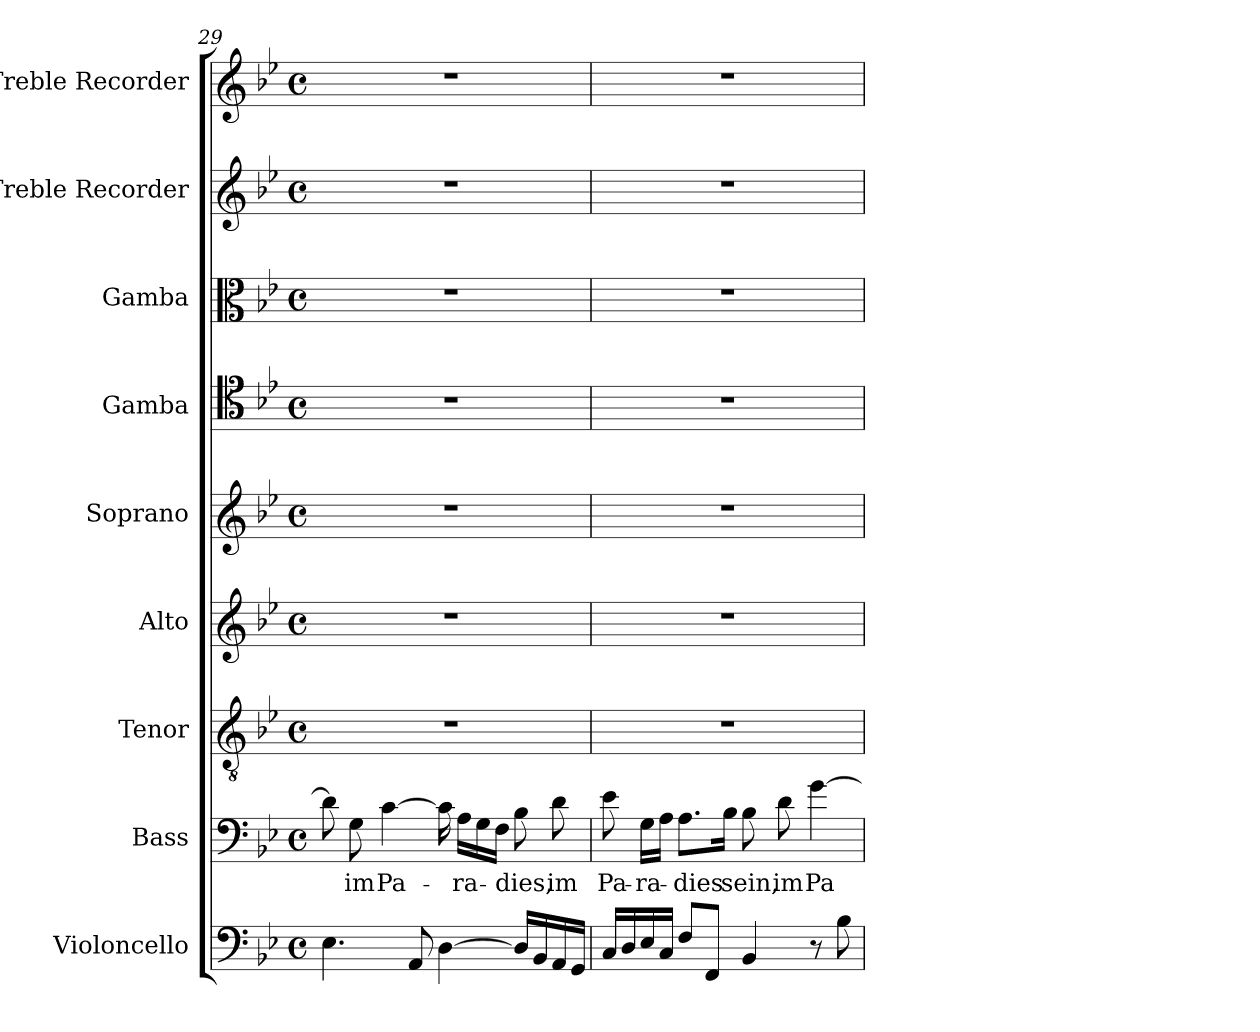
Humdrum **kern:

**kern	**kern	**text	**kern	**kern	**kern	**kern	**kern	**kern	**kern
*part9	*part8	*part8	*part7	*part6	*part5	*part4	*part3	*part2	*part1
*staff9	*staff8	*staff8	*staff7	*staff6	*staff5	*staff4	*staff3	*staff2	*staff1
*I"Violoncello	*I"Bass	*	*I"Tenor	*I"Alto	*I"Soprano	*I"Gamba	*I"Gamba	*I"Treble Recorder	*I"Treble Recorder
*	*	*	*I'T.	*	*I'S.	*	*	*I'Tr. Rec.	*I'Tr. Rec.
!!LO:LB:g=z
*clefF4	*clefF4	*	*clefGv2	*clefG2	*clefG2	*clefC4	*clefC3	*clefG2	*clefG2
*	*	*	*ITrd7c12	*	*	*	*	*	*
*k[b-e-]	*k[b-e-]	*	*k[b-e-]	*k[b-e-]	*k[b-e-]	*k[b-e-]	*k[b-e-]	*k[b-e-]	*k[b-e-]
*B-:	*B-:	*	*B-:	*B-:	*B-:	*B-:	*B-:	*B-:	*B-:
*M4/4	*M4/4	*	*M4/4	*M4/4	*M4/4	*M4/4	*M4/4	*M4/4	*M4/4
*met(c)	*met(c)	*	*met(c)	*met(c)	*met(c)	*met(c)	*met(c)	*met(c)	*met(c)
=29	=29	=29	=29	=29	=29	=29	=29	=29	=29
4.E-i\	8di\]	.	1r	1r	1r	1r	1r	1r	1r
!	!	!LO:LY:b:color=#000000	!	!	!	!	!	!	!
.	8Gi\	im	.	.	.	.	.	.	.
!	!	!LO:LY:b:color=#000000	!	!	!	!	!	!	!
.	[4ci\	Pa-	.	.	.	.	.	.	.
8AAi/	.	.	.	.	.	.	.	.	.
[4Di\	16ci\]	.	.	.	.	.	.	.	.
!	!	!LO:LY:b:color=#000000	!	!	!	!	!	!	!
.	16Ai\LL	-ra-	.	.	.	.	.	.	.
.	16Gi\	.	.	.	.	.	.	.	.
.	16Fi\JJ	.	.	.	.	.	.	.	.
!	!	!LO:LY:b:color=#000000	!	!	!	!	!	!	!
16Di/LL]	8B-i\	-dies,	.	.	.	.	.	.	.
16BB-i/	.	.	.	.	.	.	.	.	.
!	!	!LO:LY:b:color=#000000	!	!	!	!	!	!	!
16AAi/	8di\	im	.	.	.	.	.	.	.
16GGi/JJ	.	.	.	.	.	.	.	.	.
=30	=30	=30	=30	=30	=30	=30	=30	=30	=30
!	!	!LO:LY:b:color=#000000	!	!	!	!	!	!	!
16Ci/LL	8e-i\	Pa-	1r	1r	1r	1r	1r	1r	1r
16Di/	.	.	.	.	.	.	.	.	.
!	!	!LO:LY:b:color=#000000	!	!	!	!	!	!	!
16E-i/	16Gi\LL	-ra-	.	.	.	.	.	.	.
16Ci/JJ	16Ai\JJ	.	.	.	.	.	.	.	.
!	!	!LO:LY:b:color=#000000	!	!	!	!	!	!	!
8Fi/L	8.Ai\L	-dies	.	.	.	.	.	.	.
8FFi/J	.	.	.	.	.	.	.	.	.
.	16B-i\Jk	.	.	.	.	.	.	.	.
!	!	!LO:LY:b:color=#000000	!	!	!	!	!	!	!
4BB-i/	8B-i\	sein,	.	.	.	.	.	.	.
!	!	!LO:LY:b:color=#000000	!	!	!	!	!	!	!
.	8di\	im	.	.	.	.	.	.	.
!	!	!LO:LY:b:color=#000000	!	!	!	!	!	!	!
8r	[4gi\	Pa-	.	.	.	.	.	.	.
8B-i\	.	.	.	.	.	.	.	.	.
=	=	=	=	=	=	=	=	=	=
*-	*-	*-	*-	*-	*-	*-	*-	*-	*-
